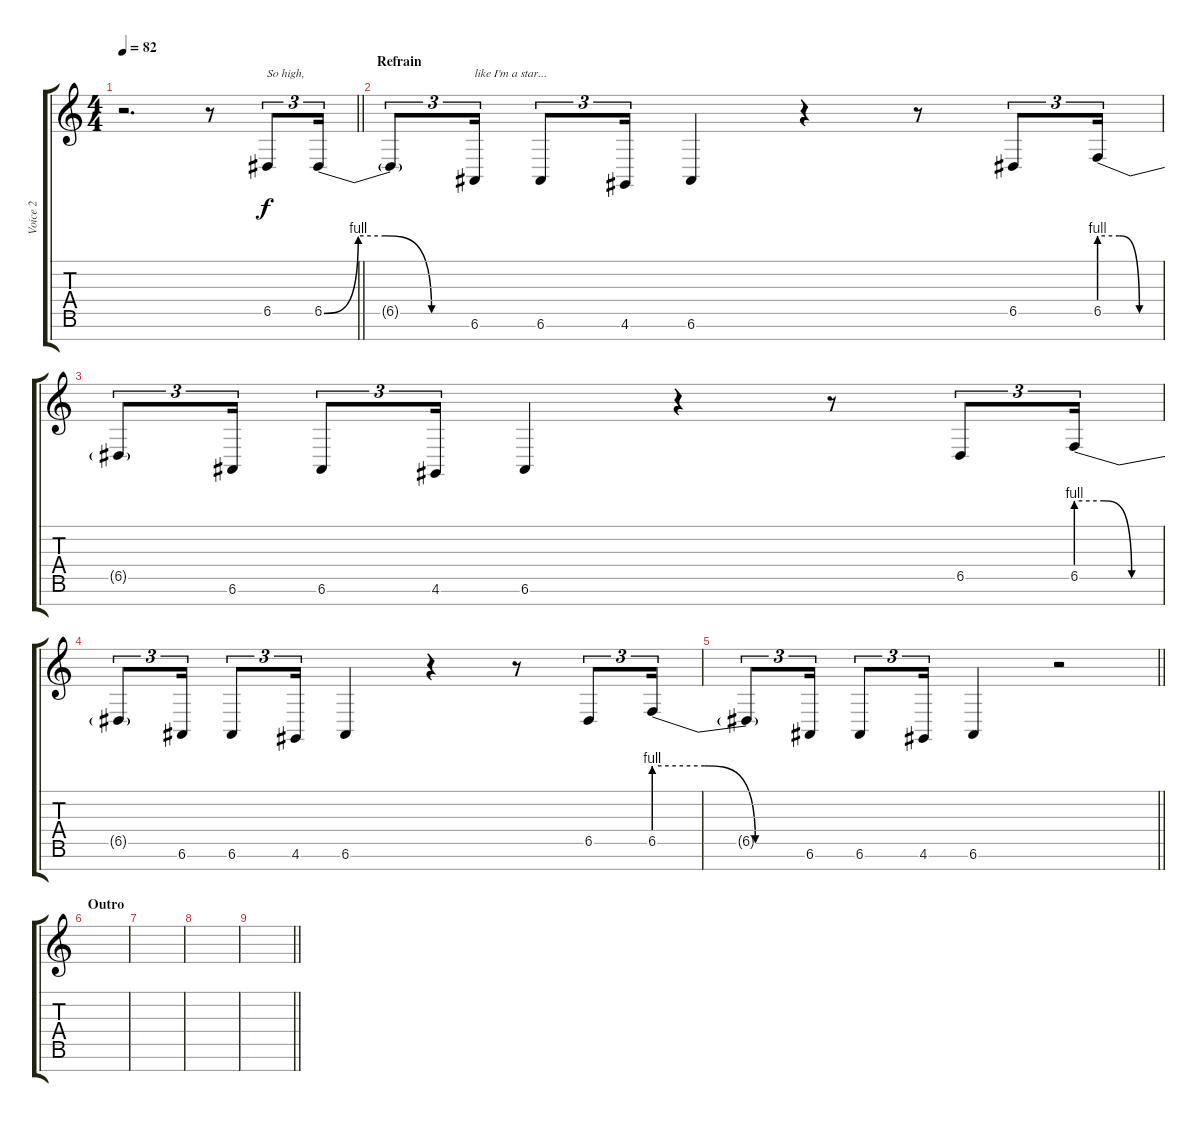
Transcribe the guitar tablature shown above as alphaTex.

\track ("Voice 2" "Voice 2") {instrument tenorsax}
\staff {score tabs}
\tuning (E4 B3 G3 D3 A2 E2 B1) {hide}
\ts (4 4)
\tempo 82
\clef g2
\barLineRight lightlight
\ks c
r.2{d dy f} r.8 6.5.8{tu (3 2) txt "So high,"} 6.5{be (custom 0 0 14 4 25 4 44 0 60 0)}.16{tu (3 2)} |
\section ("" "Refrain")
6.5{t}.8{tu (3 2)} 6.6.16{tu (3 2) txt "like I'm a star..."} 6.6.8{tu (3 2)} 4.6.16{tu (3 2)} 6.6.4 r.4 r.8 6.5.8{tu (3 2)} 6.5{be (custom 0 4 20 4 40 0 60 0)}.16{tu (3 2)} |
6.5{t}.8{tu (3 2)} 6.6.16{tu (3 2)} 6.6.8{tu (3 2)} 4.6.16{tu (3 2)} 6.6.4 r.4 r.8 6.5.8{tu (3 2)} 6.5{be (custom 0 4 20 4 40 0 60 0)}.16{tu (3 2)} |
6.5{t}.8{tu (3 2)} 6.6.16{tu (3 2)} 6.6.8{tu (3 2)} 4.6.16{tu (3 2)} 6.6.4 r.4 r.8 6.5.8{tu (3 2)} 6.5{be (custom 0 4 20 4 40 0 60 0)}.16{tu (3 2)} |
\barLineRight lightlight
6.5{t}.8{tu (3 2)} 6.6.16{tu (3 2)} 6.6.8{tu (3 2)} 4.6.16{tu (3 2)} 6.6.4 r.2 |
\section ("" "Outro")
|
|
|
\barLineRight lightlight
